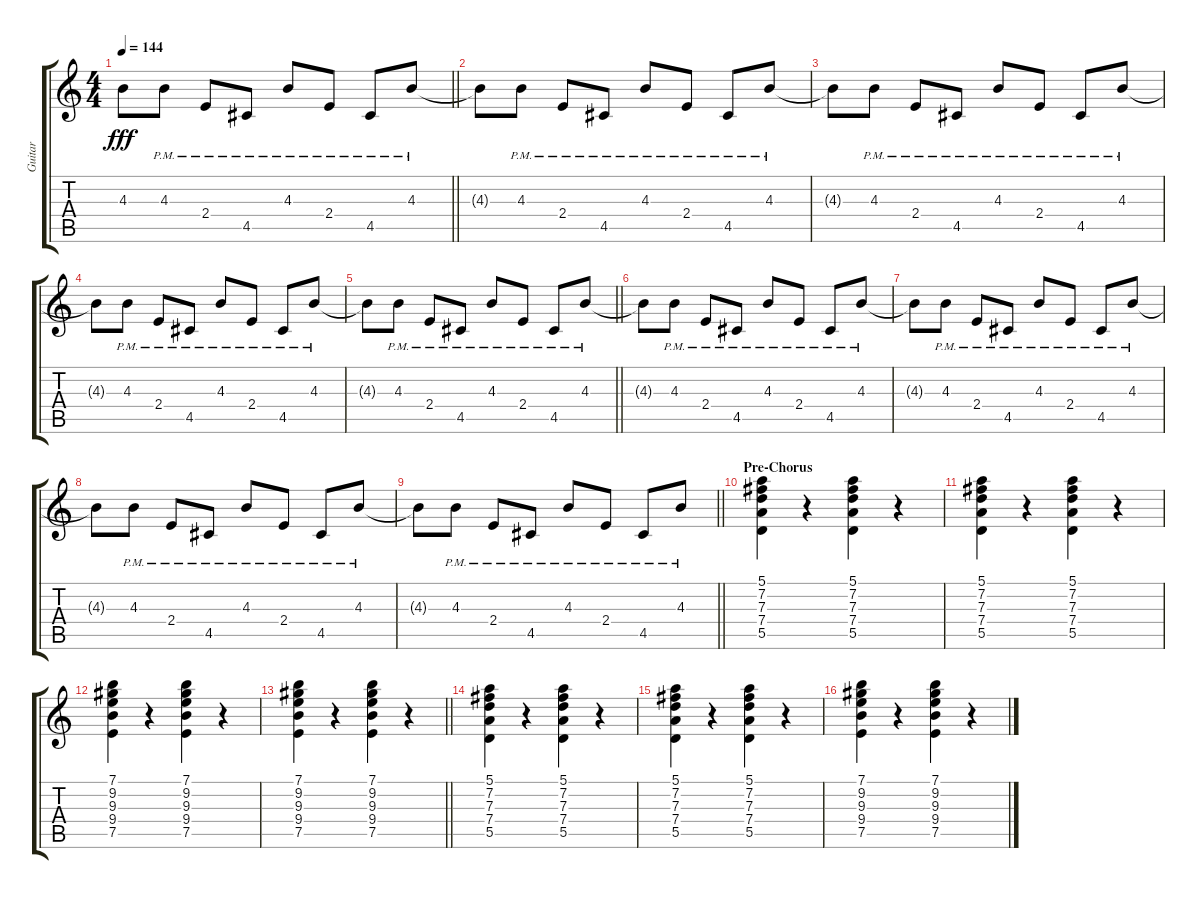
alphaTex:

\track ("Guitar" "Guitar") {instrument electricguitarclean}
\staff {score tabs}
\tuning (E4 B3 G3 D3 A2 E2) {hide}
\ts (4 4)
\tempo 144
\clef g2
\barLineRight lightlight
\ks c
4.3{t}.8{dy fff} 4.3{pm}.8 2.4{pm}.8 4.5{pm}.8 4.3{pm}.8 2.4{pm}.8 4.5{pm}.8 4.3{pm}.8 |
4.3{t}.8 4.3{pm}.8 2.4{pm}.8 4.5{pm}.8 4.3{pm}.8 2.4{pm}.8 4.5{pm}.8 4.3{pm}.8 |
4.3{t}.8 4.3{pm}.8 2.4{pm}.8 4.5{pm}.8 4.3{pm}.8 2.4{pm}.8 4.5{pm}.8 4.3{pm}.8 |
4.3{t}.8 4.3{pm}.8 2.4{pm}.8 4.5{pm}.8 4.3{pm}.8 2.4{pm}.8 4.5{pm}.8 4.3{pm}.8 |
\barLineRight lightlight
4.3{t}.8 4.3{pm}.8 2.4{pm}.8 4.5{pm}.8 4.3{pm}.8 2.4{pm}.8 4.5{pm}.8 4.3{pm}.8 |
4.3{t}.8 4.3{pm}.8 2.4{pm}.8 4.5{pm}.8 4.3{pm}.8 2.4{pm}.8 4.5{pm}.8 4.3{pm}.8 |
4.3{t}.8 4.3{pm}.8 2.4{pm}.8 4.5{pm}.8 4.3{pm}.8 2.4{pm}.8 4.5{pm}.8 4.3{pm}.8 |
4.3{t}.8 4.3{pm}.8 2.4{pm}.8 4.5{pm}.8 4.3{pm}.8 2.4{pm}.8 4.5{pm}.8 4.3{pm}.8 |
\barLineRight lightlight
4.3{t}.8 4.3{pm}.8 2.4{pm}.8 4.5{pm}.8 4.3{pm}.8 2.4{pm}.8 4.5{pm}.8 4.3{pm}.8 |
\section ("" "Pre-Chorus")
(5.1 7.2 7.3 7.4 5.5).4{instrument electricguitarclean} r.4 (5.1 7.2 7.3 7.4 5.5).4 r.4 |
(5.1 7.2 7.3 7.4 5.5).4 r.4 (5.1 7.2 7.3 7.4 5.5).4 r.4 |
(7.1 9.2 9.3 9.4 7.5).4 r.4 (7.1 9.2 9.3 9.4 7.5).4 r.4 |
\barLineRight lightlight
(7.1 9.2 9.3 9.4 7.5).4 r.4 (7.1 9.2 9.3 9.4 7.5).4 r.4 |
(5.1 7.2 7.3 7.4 5.5).4 r.4 (5.1 7.2 7.3 7.4 5.5).4 r.4 |
(5.1 7.2 7.3 7.4 5.5).4 r.4 (5.1 7.2 7.3 7.4 5.5).4 r.4 |
(7.1 9.2 9.3 9.4 7.5).4 r.4 (7.1 9.2 9.3 9.4 7.5).4 r.4
